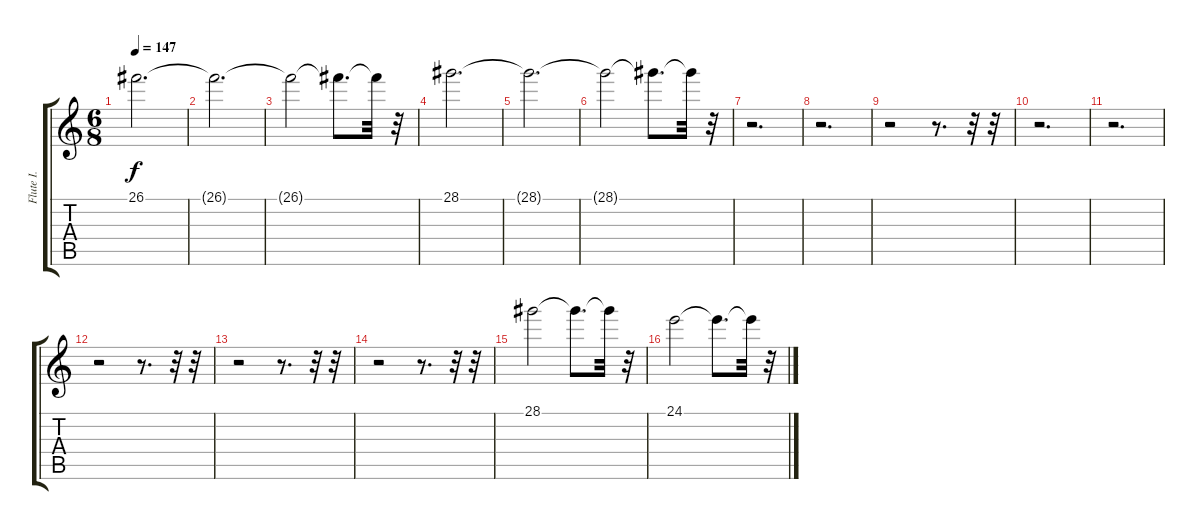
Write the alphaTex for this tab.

\track ("Flute I." "Flute I.") {instrument flute}
\staff {score tabs}
\tuning (E4 B3 G3 D3 A2 E2) {hide}
\ts (6 8)
\tempo 147
\clef g2
\ks c
26.1.2{d dy f} |
26.1{t}.2{d} |
26.1{t}.2 26.1{t}.8{d} 26.1{t}.32 r.32 |
28.1.2{d} |
28.1{t}.2{d} |
28.1{t}.2 28.1{t}.8{d} 28.1{t}.32 r.32 |
r.2{d} |
r.2{d} |
r.2 r.8{d} r.32 r.32 |
r.2{d} |
r.2{d} |
r.2 r.8{d} r.32 r.32 |
r.2 r.8{d} r.32 r.32 |
r.2 r.8{d} r.32 r.32 |
28.1.2 28.1{t}.8{d} 28.1{t}.32 r.32 |
24.1.2 24.1{t}.8{d} 24.1{t}.32 r.32
